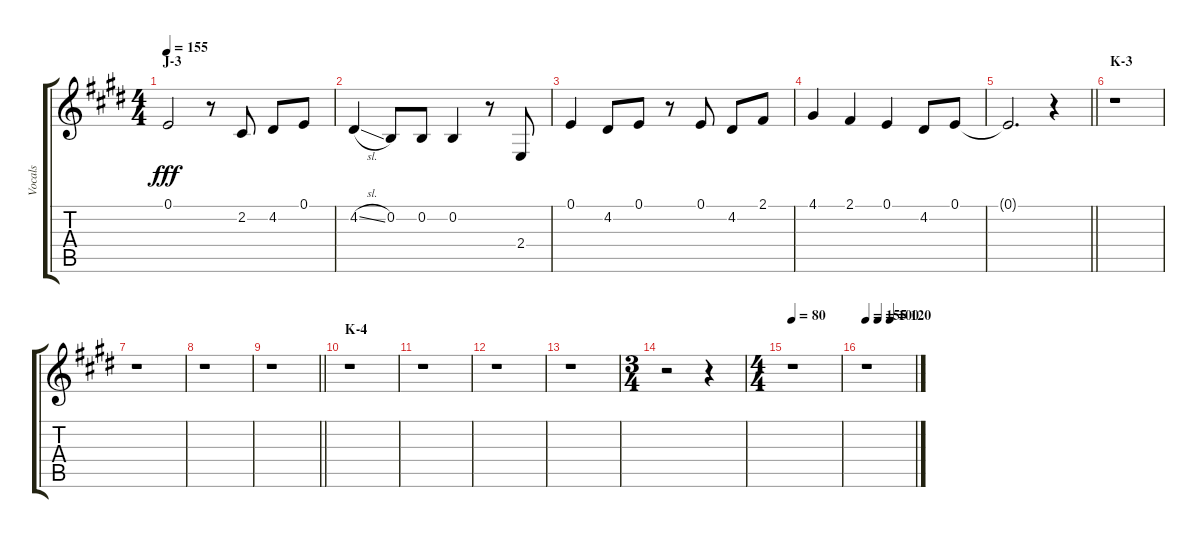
\track ("Vocals" "Vocals") {instrument voiceoohs}
\staff {score tabs}
\tuning (E4 B3 G3 D3 A2 E2) {hide}
\ts (4 4)
\section ("" "J-3")
\tempo 155
\clef g2
\ks e
0.1.2{dy fff} r.8 2.2.8 4.2.8 0.1.8 |
4.2{sl}.4 0.2.8 0.2.8 0.2.4 r.8 2.4.8 |
0.1.4 4.2.8 0.1.8 r.8 0.1.8 4.2.8 2.1.8 |
4.1.4 2.1.4 0.1.4 4.2.8 0.1.8 |
\barLineRight lightlight
0.1{t}.2{d} r.4 |
\section ("" "K-3")
r.1 |
r.1 |
r.1 |
\barLineRight lightlight
r.1 |
\section ("" "K-4")
r.1 |
r.1 |
r.1 |
r.1 |
\ts (3 4)
r.2 r.4 |
\ts (4 4)
\tempo 80
r.1 |
\tempo 155
\tempo (100 0.25)
\tempo (120 0.5)
r.1
